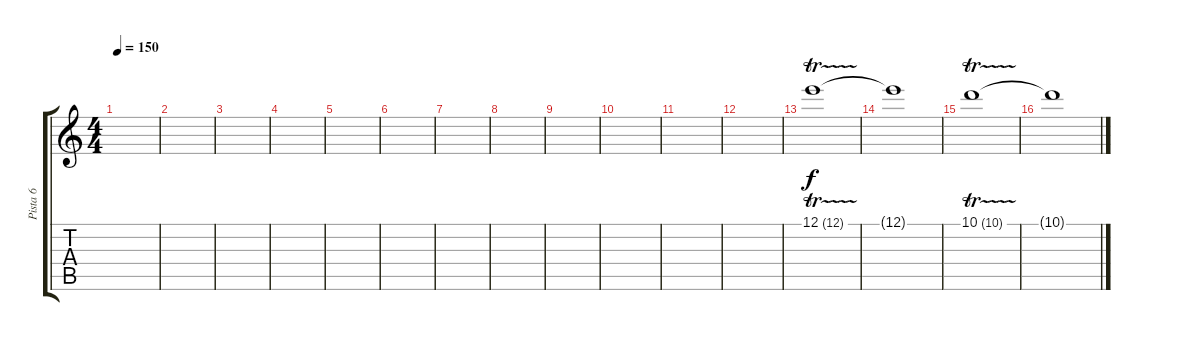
\track ("Pista 6" "Pista 6") {instrument distortionguitar}
\staff {score tabs}
\tuning (E4 B3 G3 D3 A2 E2) {hide}
\ts (4 4)
\tempo 150
\clef g2
\ks c
|
|
|
|
|
|
|
|
|
|
|
|
12.1{tr (12 16)}.1 |
12.1{t}.1 |
10.1{tr (10 16)}.1 |
10.1{t}.1
